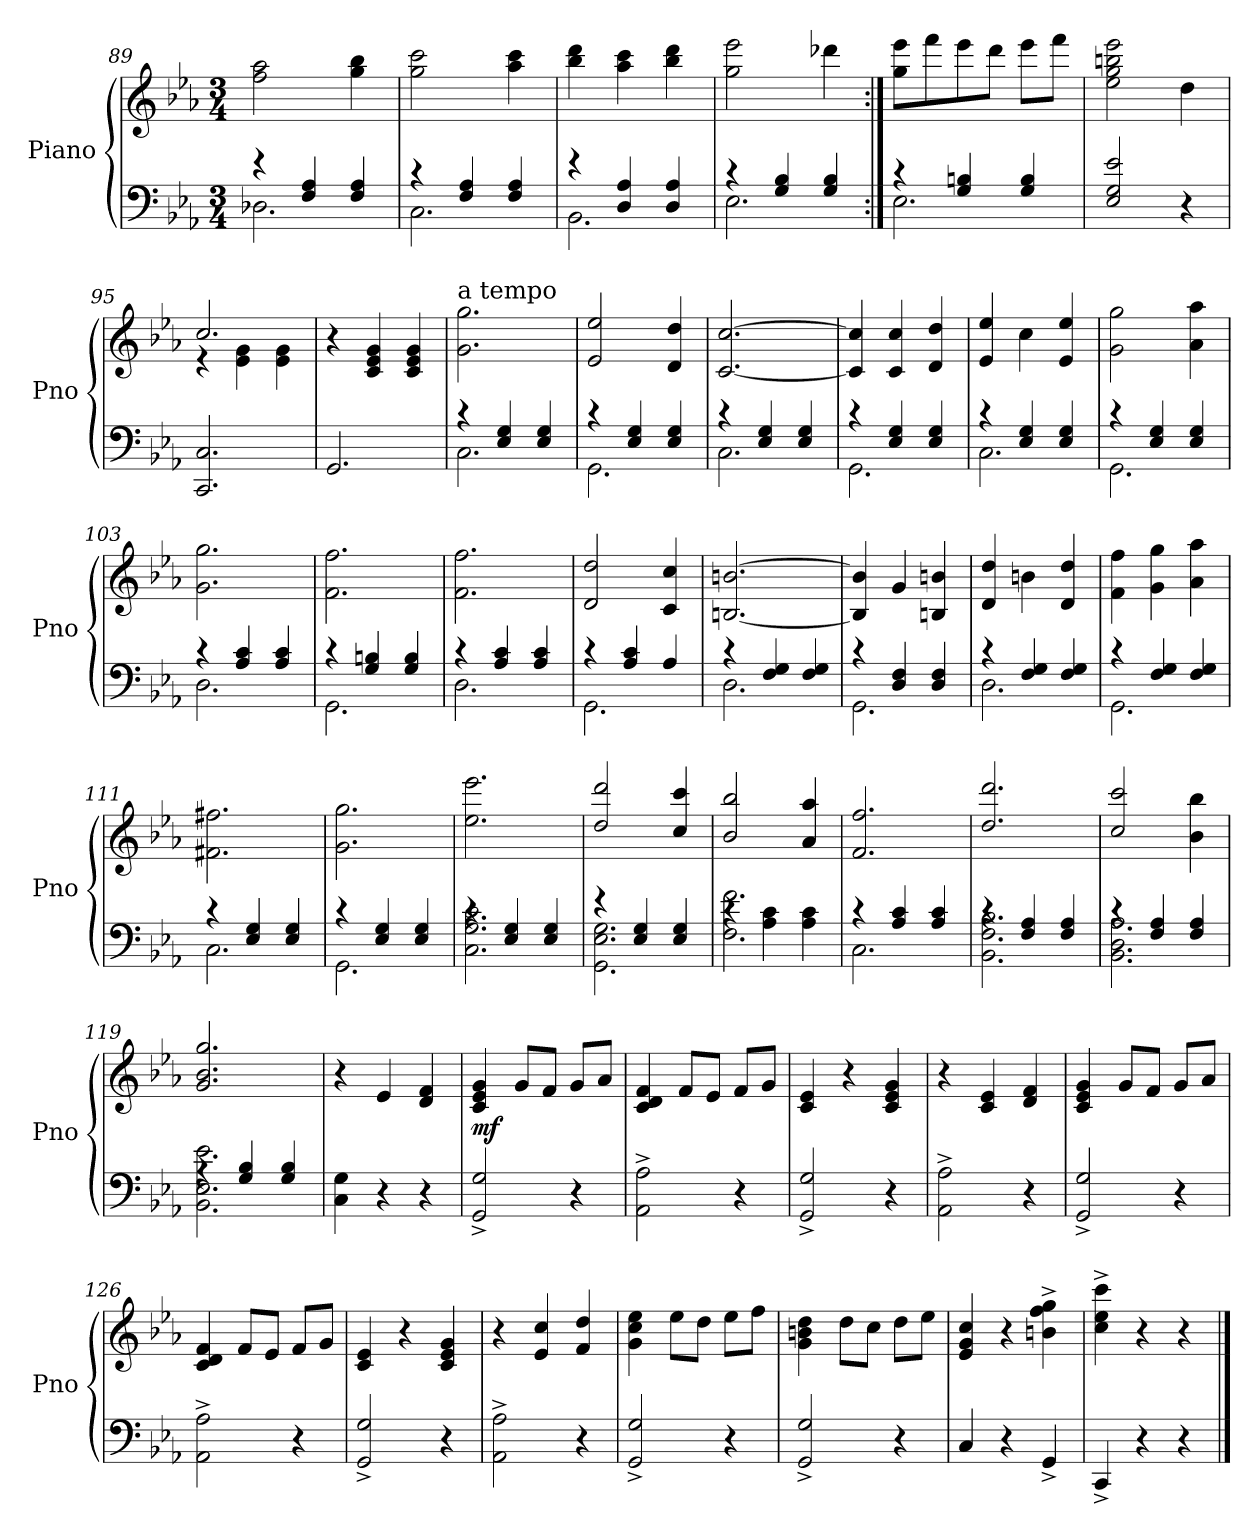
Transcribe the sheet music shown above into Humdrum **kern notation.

**kern	**kern	**dynam
*part1	*part1	*part1
*staff2	*staff1	*staff1/2
*I"Piano	*	*
*I'Pno	*	*
*clefF4	*clefG2	*
*k[b-e-a-]	*k[b-e-a-]	*
*E-:	*E-:	*
*M3/4	*M3/4	*
=89	=89	=89
*^	*	*
2.D-X\	4re	2ff\ 2aa-\	.
.	4F/ 4A-/	.	.
.	4F/ 4A-/	4gg\ 4bb-\	.
=90	=90	=90	=90
2.C\	4rc	2gg\ 2ccc\	.
.	4F/ 4A-/	.	.
.	4F/ 4A-/	4aa-\ 4ccc\	.
=91	=91	=91	=91
2.BB-\	4re	4bb-\ 4ddd\	.
.	4D/ 4A-/	4aa-\ 4ccc\	.
.	4D/ 4A-/	4bb-\ 4ddd\	.
=92	=92	=92	=92
2.E-\	4rc	2gg\ 2eee-\	.
.	4G/ 4B-/	.	.
.	4G/ 4B-/	4ddd-X\	.
=93:|!	=93:|!	=93:|!	=93:|!
2.E-\	4rc	8gg\ 8eee-\L	.
.	.	8fff\	.
.	4G/ 4Bn/	8eee-\	.
.	.	8ddd\J	.
.	4G/ 4B/	8eee-\L	.
.	.	8fff\J	.
*v	*v	*	*
!!LO:LB:g=z
=94	=94	=94
2E-/ 2G/ 2e-/	2ee-\ 2gg\ 2bbn\ 2eee-\	.
4r	4dd\	.
=95	=95	=95
*	*^	*
2.CC/ 2.C/	2.cc/	4re	.
.	.	4e-\ 4g\	.
.	.	4e-\ 4g\	.
=96	=96	=96	=96
!	!LO:TX:a:t=rit.	!	!
*	*v	*v	*
2.GG/	4r	.
.	4c/ 4e-/ 4g/	.
.	4c/ 4e-/ 4g/	.
=97	=97	=97
*^	*	*
!	!	!LO:TX:a:t=a tempo	!
2.C\	4rc	2.g\ 2.gg\	.
.	4E-/ 4G/	.	.
.	4E-/ 4G/	.	.
=98	=98	=98	=98
2.GG\	4rc	2e-/ 2ee-/	.
.	4E-/ 4G/	.	.
.	4E-/ 4G/	4d/ 4dd/	.
=99	=99	=99	=99
2.C\	4rc	[2.c/ [2.cc/	.
.	4E-/ 4G/	.	.
.	4E-/ 4G/	.	.
=100	=100	=100	=100
2.GG\	4rc	4c/] 4cc/]	.
.	4E-/ 4G/	4c/ 4cc/	.
.	4E-/ 4G/	4d/ 4dd/	.
=101	=101	=101	=101
2.C\	4rc	4e-/ 4ee-/	.
.	4E-/ 4G/	4cc\	.
.	4E-/ 4G/	4e-/ 4ee-/	.
=102	=102	=102	=102
2.GG\	4rc	2g\ 2gg\	.
.	4E-/ 4G/	.	.
.	4E-/ 4G/	4a-\ 4aa-\	.
!!LO:LB:g=z
=103	=103	=103	=103
2.D\	4rc	2.g\ 2.gg\	.
.	4A-/ 4c/	.	.
.	4A-/ 4c/	.	.
=104	=104	=104	=104
2.GG\	4rc	2.f\ 2.ff\	.
.	4G/ 4Bn/	.	.
.	4G/ 4B/	.	.
=105	=105	=105	=105
2.D\	4rc	2.f\ 2.ff\	.
.	4A-/ 4c/	.	.
.	4A-/ 4c/	.	.
=106	=106	=106	=106
2.GG\	4rc	2d/ 2dd/	.
.	4A-/ 4c/	.	.
.	4A-/	4c/ 4cc/	.
=107	=107	=107	=107
2.D\	4rc	[2.Bn/ [2.bn/	.
.	4F/ 4G/	.	.
.	4F/ 4G/	.	.
=108	=108	=108	=108
2.GG\	4rc	4B/] 4b/]	.
.	4D/ 4F/	4g/	.
.	4D/ 4F/	4Bn/ 4bn/	.
=109	=109	=109	=109
2.D\	4rc	4d/ 4dd/	.
.	4F/ 4G/	4bn\	.
.	4F/ 4G/	4d/ 4dd/	.
!!LO:PB:g=z
=110	=110	=110	=110
2.GG\	4rc	4f\ 4ff\	.
.	4F/ 4G/	4g\ 4gg\	.
.	4F/ 4G/	4a-\ 4aa-\	.
=111	=111	=111	=111
2.C\	4rc	2.f#X\ 2.ff#X\	.
.	4E-/ 4G/	.	.
.	4E-/ 4G/	.	.
=112	=112	=112	=112
2.GG\	4rc	2.g\ 2.gg\	.
.	4E-/ 4G/	.	.
.	4E-/ 4G/	.	.
=113	=113	=113	=113
2.C\ 2.G\ 2.c\	4rc	2.ee-\ 2.eee-\	.
.	4E-/ 4G/	.	.
.	4E-/ 4G/	.	.
=114	=114	=114	=114
2.GG\ 2.E-\ 2.G\	4re	2dd/ 2ddd/	.
.	4E-/ 4G/	.	.
.	4E-/ 4G/	4cc/ 4ccc/	.
=115	=115	=115	=115
2.F\ 2.f\	4rc	2b-/ 2bb-/	.
.	4A-\ 4c\	.	.
.	4A-\ 4c\	4a-/ 4aa-/	.
=116	=116	=116	=116
2.C\	4rc	2.f/ 2.ff/	.
.	4A-/ 4c/	.	.
.	4A-/ 4c/	.	.
=117	=117	=117	=117
2.BB-\ 2.F\ 2.B-\	4rc	2.dd/ 2.ddd/	.
.	4F/ 4A-/	.	.
.	4F/ 4A-/	.	.
!!LO:LB:g=z
=118	=118	=118	=118
2.BB-\ 2.D\ 2.A-\	4rc	2cc/ 2ccc/	.
.	4F/ 4A-/	.	.
.	4F/ 4A-/	4b-\ 4bb-\	.
=119	=119	=119	=119
2.BB-\ 2.E-\ 2.e-\	4rA	2.g/ 2.b-/ 2.gg/	.
.	4G/ 4B-/	.	.
.	4G/ 4B-/	.	.
*v	*v	*	*
=120	=120	=120
4C\ 4G\	4r	.
4r	4e-/	.
4r	4d/ 4f/	.
=121	=121	=121
!	!	!LO:DY:b
2GG/^ 2G/^	4c/ 4e-/ 4g/	mf
.	8g/L	.
.	8f/J	.
4r	8g/L	.
.	8a-/J	.
=122	=122	=122
2AA-\^ 2A-\^	4c/ 4d/ 4f/	.
.	8f/L	.
.	8e-/J	.
4r	8f/L	.
.	8g/J	.
=123	=123	=123
2GG/^ 2G/^	4c/ 4e-/	.
.	4r	.
4r	4c/ 4e-/ 4g/	.
=124	=124	=124
2AA-\^ 2A-\^	4r	.
.	4c/ 4e-/	.
4r	4d/ 4f/	.
=125	=125	=125
2GG/^ 2G/^	4c/ 4e-/ 4g/	.
.	8g/L	.
.	8f/J	.
4r	8g/L	.
.	8a-/J	.
!!LO:LB:g=z
=126	=126	=126
2AA-\^ 2A-\^	4c/ 4d/ 4f/	.
.	8f/L	.
.	8e-/J	.
4r	8f/L	.
.	8g/J	.
=127	=127	=127
2GG/^ 2G/^	4c/ 4e-/	.
.	4r	.
4r	4c/ 4e-/ 4g/	.
=128	=128	=128
2AA-\^ 2A-\^	4r	.
.	4e-/ 4cc/	.
4r	4f/ 4dd/	.
=129	=129	=129
2GG/^ 2G/^	4g\ 4cc\ 4ee-\	.
.	8ee-\L	.
.	8dd\J	.
4r	8ee-\L	.
.	8ff\J	.
=130	=130	=130
2GG/^ 2G/^	4g\ 4bn\ 4dd\	.
.	8dd\L	.
.	8cc\J	.
4r	8dd\L	.
.	8ee-\J	.
=131	=131	=131
4C/	4e-/ 4g/ 4cc/	.
4r	4r	.
4GG^/	4bn\^ 4ff\^ 4gg\^	.
=132	=132	=132
4CC^/	4cc\^ 4ee-\^ 4ccc\^	.
4r	4r	.
4r	4r	.
==	==	==
*-	*-	*-
